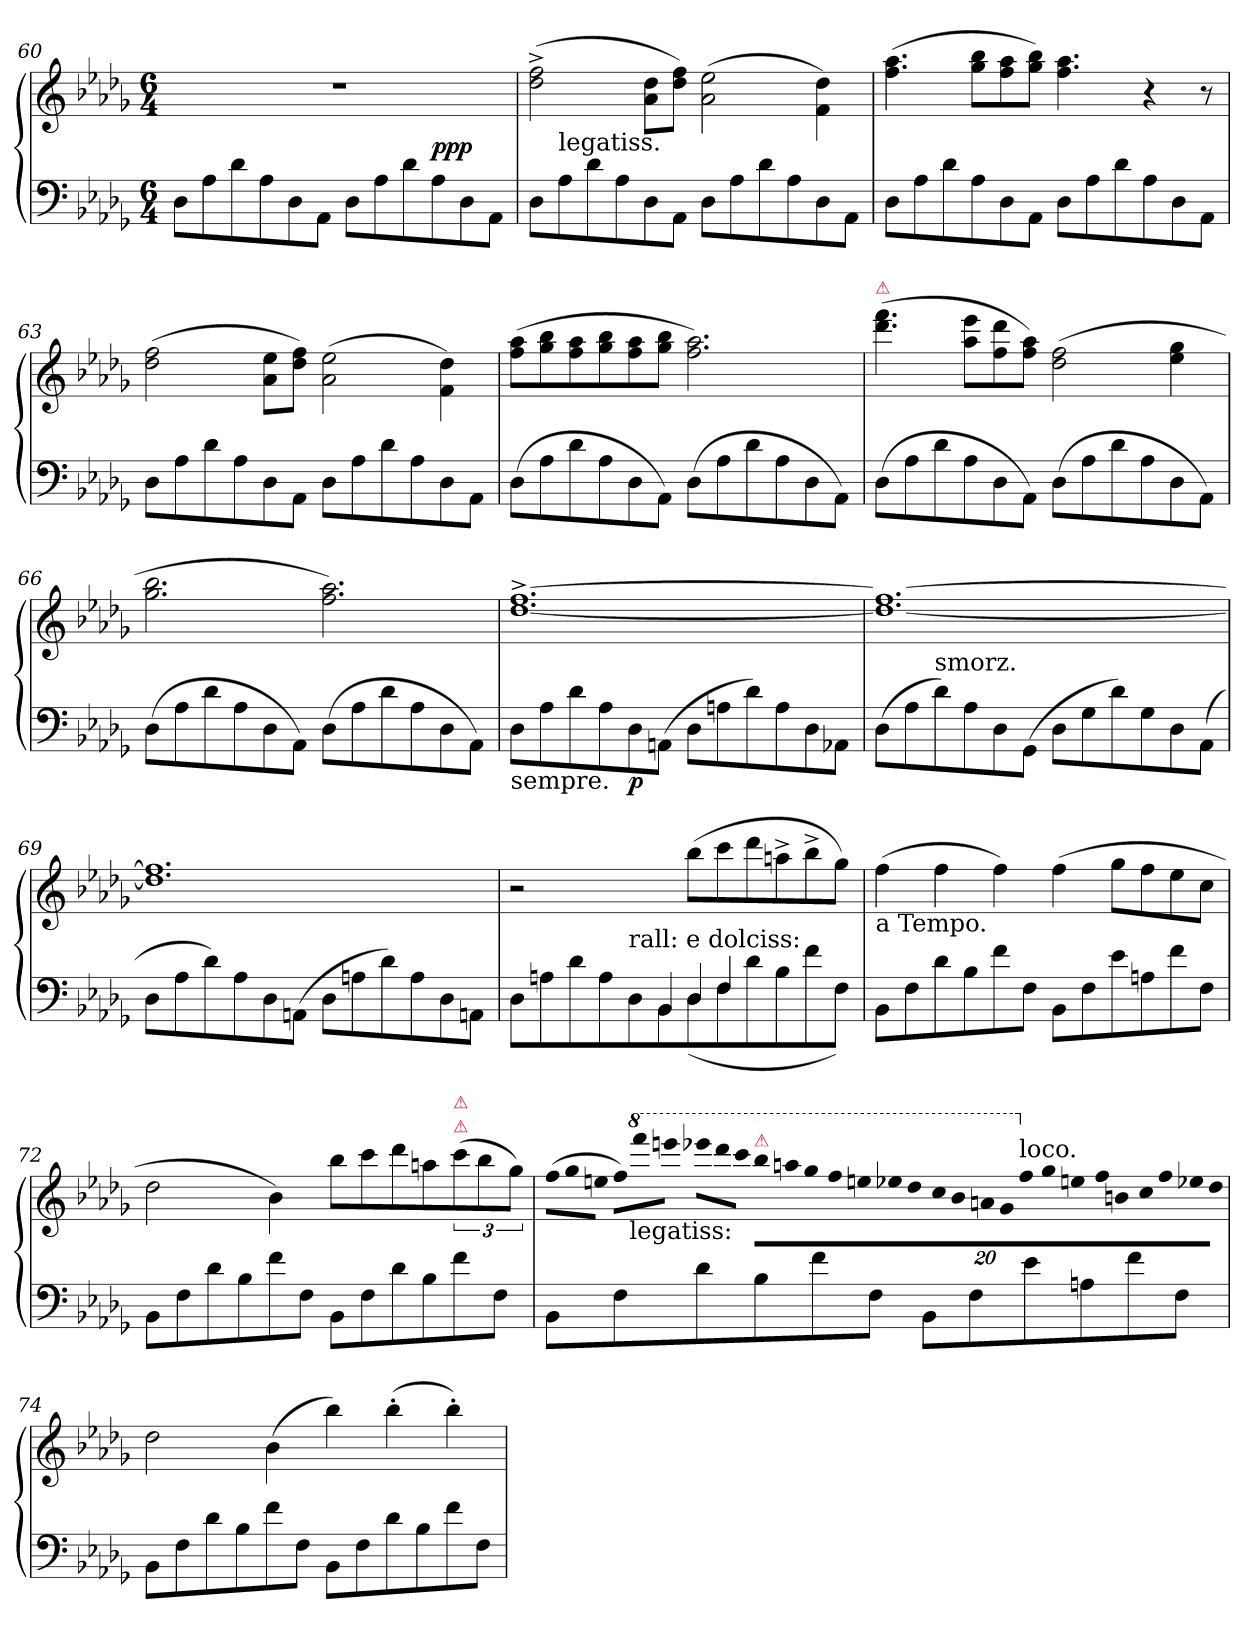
**kern	**kern	**dynam
*part1	*part1	*part1
*staff2	*staff1	*staff1/2
*clefF4	*clefG2	*
*k[b-e-a-d-g-]	*k[b-e-a-d-g-]	*
*b-:	*b-:	*
*M6/4	*M6/4	*
=60	=60	=60
*	*^	*
8D-L	1.r	1ryy	.
8A-	.	.	.
8d-	.	.	.
8A-	.	.	.
8D-	.	.	.
8AA-J	.	.	.
8D-L	.	.	.
8A-	.	.	.
8d-	.	8ryy	.
8A-	.	4.ryy	ppp
8D-	.	.	.
8AA-J	.	.	.
*	*v	*v	*
=61	=61	=61
8D-L	(2dd-^ 2ff^	.
!LO:TX:a:t=legatiss.	!	!
8A-	.	.
8d-	.	.
8A-	.	.
8D-	8a- 8dd-L	.
8AA-J	8dd- 8ffJ)	.
8D-L	(2a- 2ee-	.
8A-	.	.
8d-	.	.
8A-	.	.
8D-	4f\ 4dd-\)	.
8AA-J	.	.
=62	=62	=62
8D-L	(4.ff 4.aa-	.
8A-	.	.
8d-	.	.
8A-	8gg- 8bb-L	.
8D-	8ff 8aa-	.
8AA-J	8gg- 8bb-J)	.
8D-L	4.ff 4.aa-	.
8A-	.	.
8d-	.	.
8A-	4r	.
8D-	.	.
8AA-J	8r	.
=63	=63	=63
8D-L	(2dd- 2ff	.
8A-	.	.
8d-	.	.
8A-	.	.
8D-	8a- 8ee-L	.
8AA-J	8dd- 8ffJ)	.
8D-L	(2a- 2ee-	.
8A-	.	.
8d-	.	.
8A-	.	.
8D-	4f\ 4dd-\)	.
8AA-J	.	.
=64	=64	=64
(8D-L	(8ff 8aa-L	.
8A-	8gg- 8bb-	.
8d-	8ff 8aa-	.
8A-	8gg- 8bb-	.
8D-	8ff 8aa-	.
8AA-J)	8gg- 8bb-J	.
(8D-L	2.ff 2.aa-)	.
8A-	.	.
8d-	.	.
8A-	.	.
8D-	.	.
8AA-J)	.	.
=65	=65	=65
!	!LO:TX:a:color=crimson:t=⚠	!
(8D-L	(4.ddd- 4.fff	.
8A-	.	.
8d-	.	.
8A-	8aa- 8eee-L	.
8D-	8ff 8ddd-	.
8AA-J)	8ff 8aa-J)	.
(8D-L	(2dd- 2ff	.
8A-	.	.
8d-	.	.
8A-	.	.
8D-	4ee- 4gg-	.
8AA-J)	.	.
=66	=66	=66
(8D-L	2.gg- 2.bb-	.
8A-	.	.
8d-	.	.
8A-	.	.
8D-	.	.
8AA-J)	.	.
(8D-L	2.ff 2.aa-)	.
8A-	.	.
8d-	.	.
8A-	.	.
8D-	.	.
8AA-J)	.	.
=67	=67	=67
!LO:TX:b:t=sempre.	!	!
!	!	!LO:DY:b=2
8D-L	[>1.dd-^ [1.ff^	fz fz
8A-	.	.
8d-	.	.
8A-	.	.
!	!	!LO:DY:n=2:b=2
8D-	.	p
(8AAnJ	.	.
8D-L	.	.
8An	.	.
8d-)	.	.
8A	.	.
8D-	.	.
8AA-XJ	.	.
=68	=68	=68
(8D-L	1.dd-_ 1.ff_	.
8A-	.	.
!LO:TX:a:t=smorz.	!	!
8d-)	.	.
8A-	.	.
8D-	.	.
(8GG-J	.	.
8D-L	.	.
8G-	.	.
8d-)	.	.
8G-	.	.
8D-	.	.
(8AA-J	.	.
=69	=69	=69
8D-L	1.dd-] 1.ff]	.
8A-	.	.
8d-)	.	.
8A-	.	.
8D-	.	.
(8AAnJ	.	.
8D-L	.	.
8An	.	.
8d-)	.	.
8A	.	.
8D-	.	.
8AAnJ	.	.
=70	=70	=70
*^	*	*
2ryy	8D-L	2r	.
.	8An	.	.
.	8d-	.	.
.	8A	.	.
!LO:TX:a:t=rall&colon; e dolciss&colon;	!	!	!
8ryy	8D-	4ryy	.
!LO:N:vis=4	!LO:N:vis=4	!	!
8BB-	8BB-	.	.
!LO:N:vis=4	!LO:N:vis=4	!	!
8D-	(>8D-	(8bb-L	.
4F	8F	8ccc	.
.	8d-	8ddd-	.
4.ryy	8B-	8aan^<	.
.	8f	8bb-^<	.
.	8FJ)	8gg-J)	.
=71	=71	=71	=71
!	!	!LO:TX:b:t=a Tempo.	!
*v	*v	*	*
8BB-L	(4ff	.
8F	.	.
8d-	4ff	.
8B-	.	.
8f	4ff)	.
8FJ	.	.
8BB-L	(4ff	.
8F	.	.
8e-	8gg-L	.
8An	8ff	.
8f	8ee-	.
8FJ	8ccJ	.
=72	=72	=72
8BB-L	2dd-	.
8F	.	.
8d-	.	.
8B-	.	.
8f	4b-)	.
8FJ	.	.
8BB-L	8bb-L	.
8F	8ccc	.
8d-	8ddd-	.
8B-	8aan	.
!	!LO:TX:a:color=crimson:t=⚠	!
!	!LO:TX:a:color=crimson:t=⚠	!
8f	(12ccc	.
.	12bb-	.
8FJ	.	.
.	12gg-J)	.
=73	=73	=73
*	*Xtuplet	*
!	!LO:N:vis=8	!
8BB-L	(24ffL	.
!	!LO:N:vis=8	!
.	24gg-	.
!	!LO:N:vis=8	!
.	24eenJ	.
!	!LO:N:vis=8	!
8F	24ffL)	.
*	*8va	*
!	!LO:TX:b:t=legatiss&colon;	!
!	!LO:N:vis=8	!
.	24ffff	.
!	!LO:N:vis=8	!
.	24eeeenJ	.
!	!LO:N:vis=8	!
8d-	24eeee-XL	.
!	!LO:N:vis=8	!
.	24dddd-	.
!	!LO:N:vis=8	!
.	24ccccJ	.
*	*tuplet	*
!	!LO:TX:a:color=crimson:t=⚠	!
!	!LO:N:vis=8	!
8B-	160%9bbb-L	.
!	!LO:N:vis=8	!
.	160%9aaan	.
!	!LO:N:vis=8	!
.	160%9ggg-	.
8f	.	.
!	!LO:N:vis=8	!
.	160%9fff	.
!	!LO:N:vis=8	!
.	160%9eeen	.
8FJ	.	.
!	!LO:N:vis=8	!
.	160%9eee-X	.
!	!LO:N:vis=8	!
.	160%9ddd-	.
8BB-L	.	.
!	!LO:N:vis=8	!
.	160%9ccc	.
!	!LO:N:vis=8	!
.	160%9bb-	.
8F	.	.
!	!LO:N:vis=8	!
.	160%9aan	.
!	!LO:N:vis=8	!
.	160%9gg-	.
*	*X8va	*
!	!LO:TX:a:t=loco.	!
!	!LO:N:vis=8	!
.	160%9ff	.
8e-	.	.
!	!LO:N:vis=8	!
.	160%9gg-	.
!	!LO:N:vis=8	!
.	160%9een	.
8An	.	.
!	!LO:N:vis=8	!
.	160%9ff	.
!	!LO:N:vis=8	!
.	160%9bn	.
8f	.	.
!	!LO:N:vis=8	!
.	160%9cc	.
!	!LO:N:vis=8	!
.	160%9ff	.
8FJ	.	.
!	!LO:N:vis=8	!
.	160%9ee-X	.
!	!LO:N:vis=8	!
.	160%9dd-J	.
=74	=74	=74
8BB-L	2dd-	.
8F	.	.
8d-	.	.
8B-	.	.
8f	(4b-	.
8FJ	.	.
8BB-L	4bb-)	.
8F	.	.
8d-	(4bb-'	.
8B-	.	.
8f	4bb-')	.
8FJ	.	.
=	=	=
*-	*-	*-
